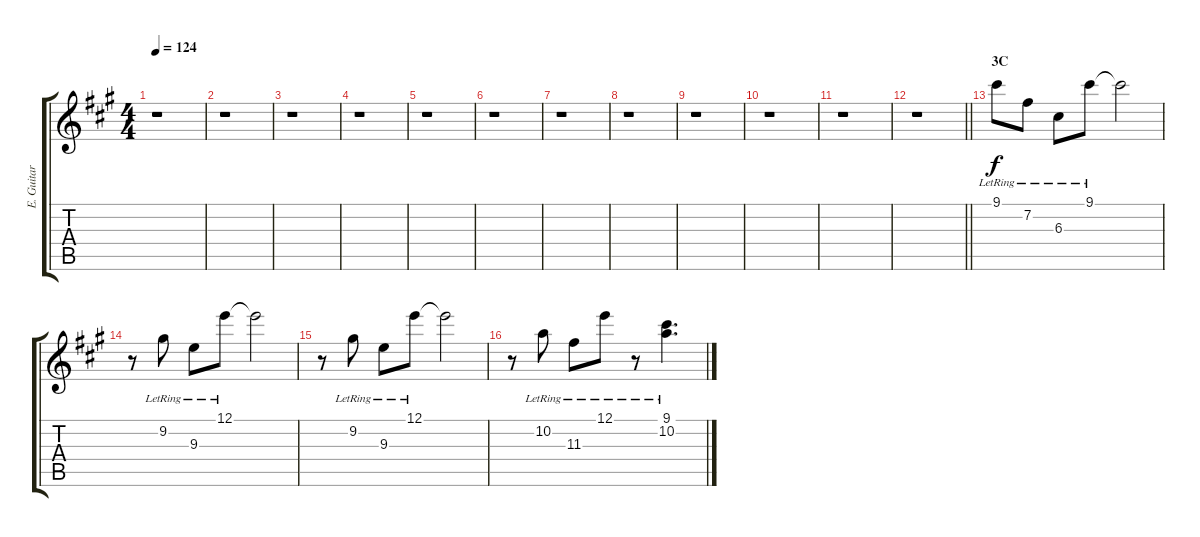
\track ("E. Guitar II" "E. Guitar ") {instrument electricguitarclean}
\staff {score tabs}
\tuning (E4 B3 G3 D3 A2 E2) {hide}
\ts (4 4)
\tempo 124
\clef g2
\ks a
r.1{dy f} |
r.1 |
r.1 |
r.1 |
r.1 |
r.1 |
r.1 |
r.1 |
r.1 |
r.1 |
r.1 |
\barLineRight lightlight
r.1 |
\section ("" "3C")
9.1{lr}.8 7.2{lr}.8 6.3{lr}.8 9.1{lr}.8 9.1{t}.2 |
r.8 9.2{lr}.8 9.3{lr}.8 12.1{lr}.8 12.1{t}.2 |
r.8 9.2{lr}.8 9.3{lr}.8 12.1{lr}.8 12.1{t}.2 |
r.8 10.2{lr}.8 11.3{lr}.8 12.1{lr}.8 r.8 (9.1{lr} 10.2{lr}).4{d}
